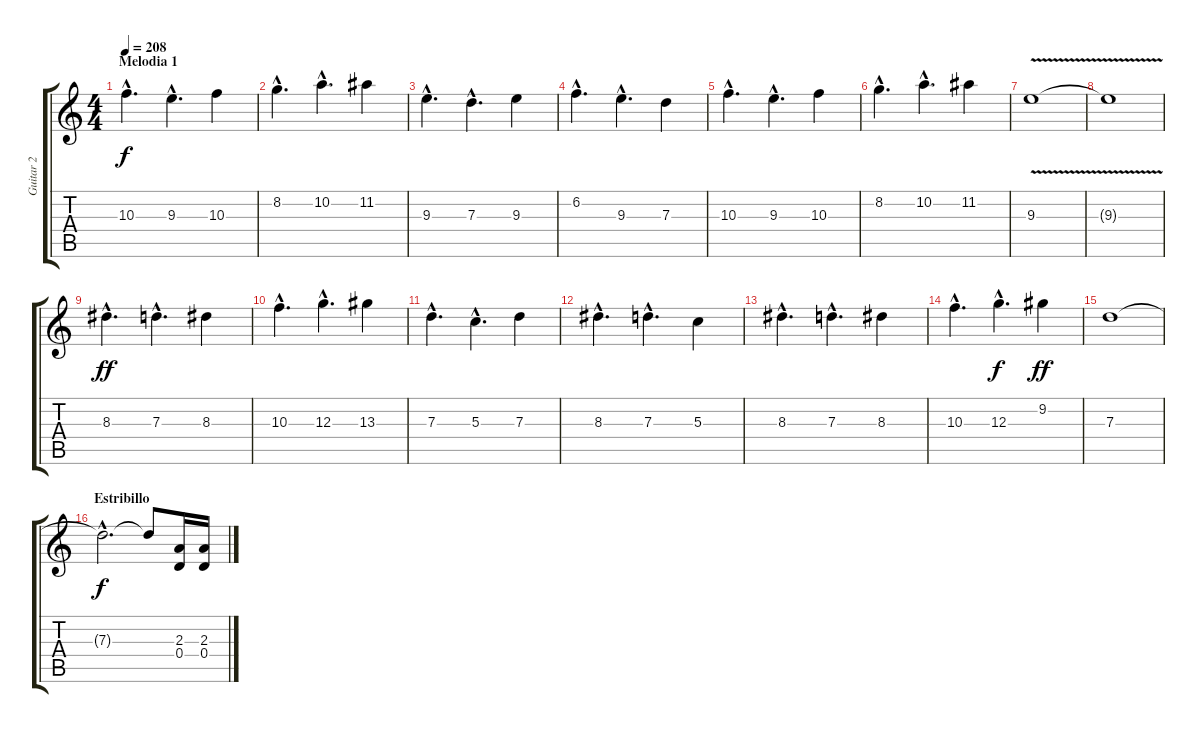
\track ("Guitar 2" "Guitar 2") {instrument distortionguitar}
\staff {score tabs}
\tuning (E4 B3 G3 D3 A2 E2) {hide}
\ts (4 4)
\section ("" "Melodia 1")
\tempo 208
\clef g2
\ks c
10.3{hac}.4{d dy f} 9.3{hac}.4{d} 10.3.4 |
8.2{hac}.4{d} 10.2{hac}.4{d} 11.2.4 |
9.3{hac}.4{d} 7.3{hac}.4{d} 9.3.4 |
6.2{hac}.4{d} 9.3{hac}.4{d} 7.3.4 |
10.3{hac}.4{d} 9.3{hac}.4{d} 10.3.4 |
8.2{hac}.4{d} 10.2{hac}.4{d} 11.2.4 |
9.3{v}.1 |
9.3{t}.1 |
8.3{hac}.4{d dy ff} 7.3{hac}.4{d} 8.3.4 |
10.3{hac}.4{d} 12.3{hac}.4{d} 13.3.4 |
7.3{hac}.4{d} 5.3{hac}.4{d} 7.3.4 |
8.3{hac}.4{d} 7.3{hac}.4{d} 5.3.4 |
8.3{hac}.4{d} 7.3{hac}.4{d} 8.3.4 |
10.3{hac}.4{d} 12.3{hac}.4{d dy f} 9.2.4{dy ff} |
7.3.1 |
\section ("" "Estribillo")
7.3{hac t}.2{d dy f} 7.3{t}.8 (2.3 0.4).16 (2.3 0.4).16
